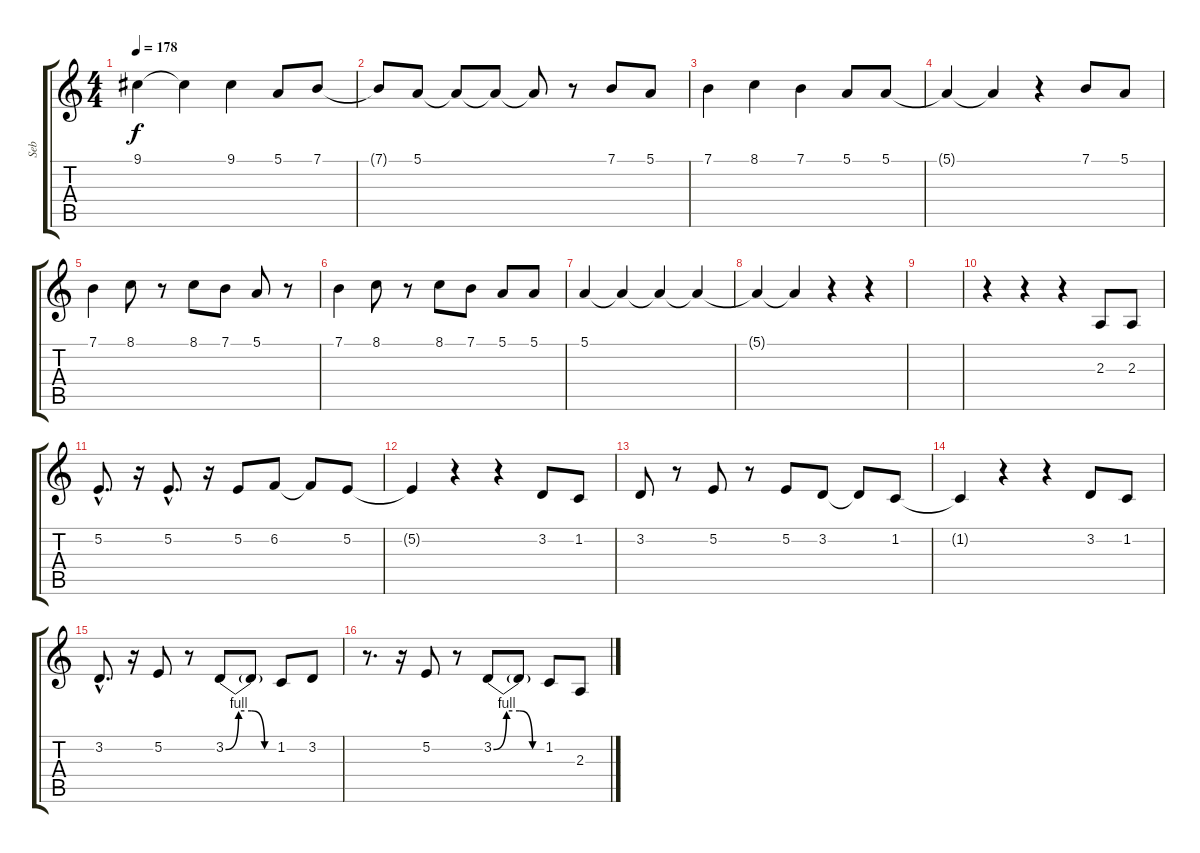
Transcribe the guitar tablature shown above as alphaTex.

\track ("Seb" "Seb") {instrument harmonica}
\staff {score tabs}
\tuning (E4 B3 G3 D3 A2 E2) {hide}
\ts (4 4)
\tempo 178
\clef g2
\ks c
9.1.4{dy f} 9.1{t}.4 9.1.4 5.1.8 7.1.8 |
7.1{t}.8 5.1.8 5.1{t}.8 5.1{t}.8 5.1{t}.8 r.8 7.1.8 5.1.8 |
7.1.4 8.1.4 7.1.4 5.1.8 5.1.8 |
5.1{t}.4 5.1{t}.4 r.4 7.1.8 5.1.8 |
7.1.4 8.1.8 r.8 8.1.8 7.1.8 5.1.8 r.8 |
7.1.4 8.1.8 r.8 8.1.8 7.1.8 5.1.8 5.1.8 |
5.1.4 5.1{t}.4 5.1{t}.4 5.1{t}.4 |
5.1{t}.4 5.1{t}.4 r.4 r.4 |
|
r.4 r.4 r.4 2.3.8 2.3.8 |
5.2{hac}.8{d} r.16 5.2{hac}.8{d} r.16 5.2.8 6.2.8 6.2{t}.8 5.2.8 |
5.2{t}.4 r.4 r.4 3.2.8 1.2.8 |
3.2.8 r.8 5.2.8 r.8 5.2.8 3.2.8 3.2{t}.8 1.2.8 |
1.2{t}.4 r.4 r.4 3.2.8 1.2.8 |
3.2{hac}.8{d} r.16 5.2.8 r.8 3.2{be (custom 0 0 15 4 30 4 45 0 60 0)}.8 3.2{t}.8 1.2.8 3.2.8 |
r.8{d} r.16 5.2.8 r.8 3.2{be (custom 0 0 15 4 30 4 45 0 60 0)}.8 3.2{t}.8 1.2.8 2.3.8
